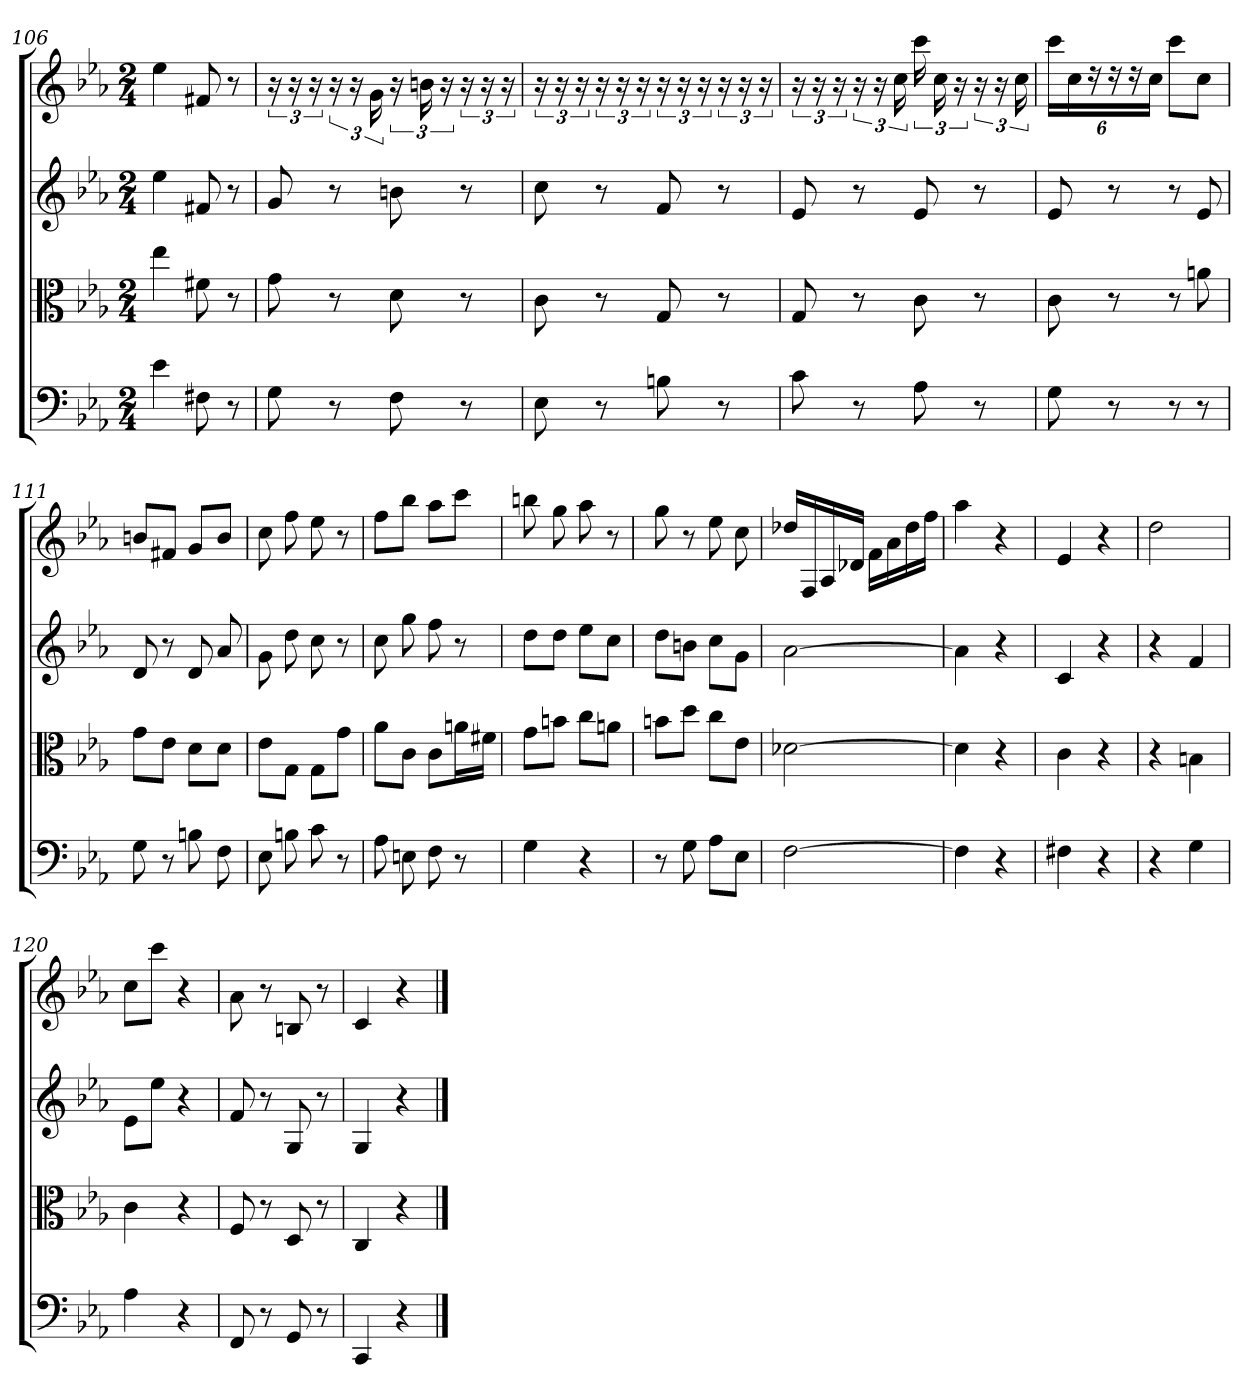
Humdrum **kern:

**kern	**kern	**kern	**kern
*part4	*part3	*part2	*part1
*staff4	*staff3	*staff2	*staff1
*clefF4	*clefC3	*clefG2	*clefG2
*k[b-e-a-]	*k[b-e-a-]	*k[b-e-a-]	*k[b-e-a-]
*c:	*c:	*c:	*c:
*M2/4	*M2/4	*M2/4	*M2/4
=106	=106	=106	=106
4e-\	4ee-\	4ee-\	4ee-\
8F#X\	8f#X\	8f#X/	8f#X/
8r	8r	8r	8r
=107	=107	=107	=107
8G\	8g\	8g/	24r
.	.	.	24r
.	.	.	24r
8r	8r	8r	24r
.	.	.	24r
.	.	.	24g\
8F\	8d\	8bn\	24r
.	.	.	24bn\
.	.	.	24r
8r	8r	8r	24r
.	.	.	24r
.	.	.	24r
=108	=108	=108	=108
8E-\	8c\	8cc\	24r
.	.	.	24r
.	.	.	24r
8r	8r	8r	24r
.	.	.	24r
.	.	.	24r
8Bn\	8G/	8f/	24r
.	.	.	24r
.	.	.	24r
8r	8r	8r	24r
.	.	.	24r
.	.	.	24r
=109	=109	=109	=109
8c\	8G/	8e-/	24r
.	.	.	24r
.	.	.	24r
8r	8r	8r	24r
.	.	.	24r
.	.	.	24cc\
8A-\	8c\	8e-/	24ccc\
.	.	.	24cc\
.	.	.	24r
8r	8r	8r	24r
.	.	.	24r
.	.	.	24cc\
=110	=110	=110	=110
8G\	8c\	8e-/	24ccc\LL
.	.	.	24cc\
.	.	.	24r
8r	8r	8r	24r
.	.	.	24r
.	.	.	24cc\JJ
8r	8r	8r	8ccc\L
8r	8an\	8e-/	8cc\J
=111	=111	=111	=111
8G\	8g\L	8d/	8bn/L
8r	8e-\J	8r	8f#X/J
8Bn\	8d\L	8d/	8g/L
8F\	8d\J	8a-/	8b/J
=112	=112	=112	=112
8E-\	8e-\L	8g\	8cc\
8Bn\	8G\J	8dd\	8ff\
8c\	8G\L	8cc\	8ee-\
8r	8g\J	8r	8r
=113	=113	=113	=113
8A-\	8a-\L	8cc\	8ff\L
8En\	8c\J	8gg\	8bb-\J
8F\	8c\L	8ff\	8aa-\L
8r	16an\L	8r	8ccc\J
.	16f#X\JJ	.	.
=114	=114	=114	=114
4G\	8g\L	8dd\L	8bbn\
.	8bn\J	8dd\J	8gg\
4r	8cc\L	8ee-\L	8aa-\
.	8an\J	8cc\J	8r
=115	=115	=115	=115
8r	8bn\L	8dd\L	8gg\
8G\	8dd\J	8bn\J	8r
8A-\L	8cc\L	8cc\L	8ee-\
8E-\J	8e-\J	8g\J	8cc\
=116	=116	=116	=116
[2F\	[2d-X\	[2a-\	16dd-X/LL
.	.	.	16F/
.	.	.	16A-/
.	.	.	16d-X/JJ
.	.	.	16f\LL
.	.	.	16a-\
.	.	.	16dd-\
.	.	.	16ff\JJ
=117	=117	=117	=117
4F\]	4d-\]	4a-\]	4aa-\
4r	4r	4r	4r
=118	=118	=118	=118
4F#X\	4c\	4c/	4e-/
4r	4r	4r	4r
=119	=119	=119	=119
4r	4r	4r	2dd\
4G\	4Bn\	4f/	.
=120	=120	=120	=120
4A-\	4c\	8e-\L	8cc\L
.	.	8ee-\J	8ccc\J
4r	4r	4r	4r
=121	=121	=121	=121
8FF/	8F/	8f/	8a-\
8r	8r	8r	8r
8GG/	8D/	8G/	8Bn/
8r	8r	8r	8r
=122	=122	=122	=122
4CC/	4C/	4G/	4c/
4r	4r	4r	4r
==	==	==	==
*-	*-	*-	*-
